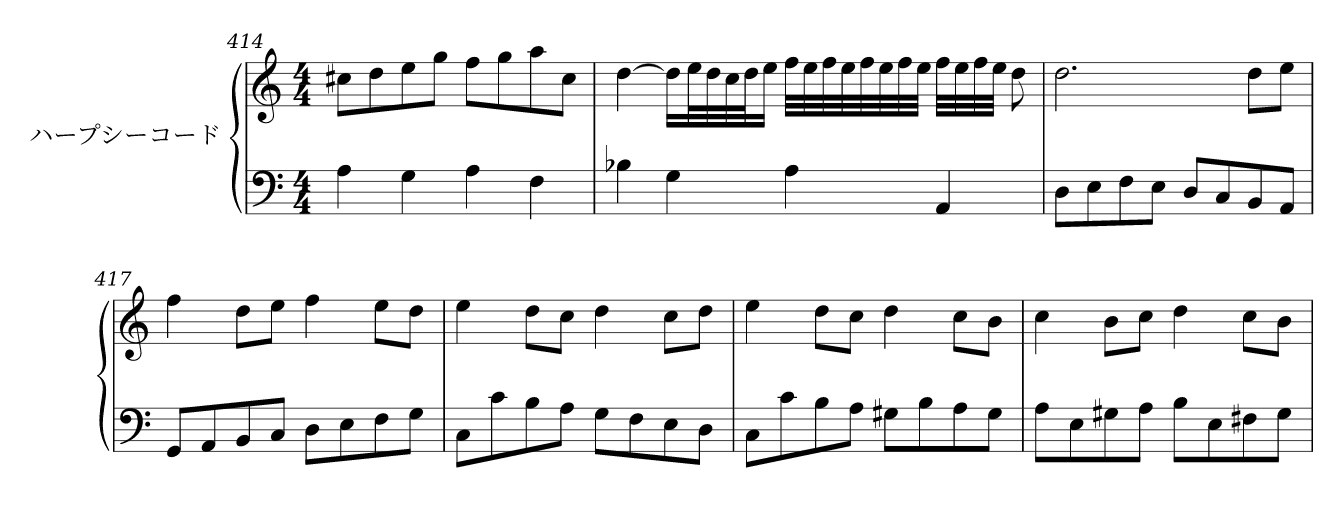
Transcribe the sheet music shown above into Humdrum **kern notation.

**kern	**kern
*part1	*part1
*staff2	*staff1
*I"ハープシーコード	*
*clefF4	*clefG2
*k[]	*k[]
*M4/4	*M4/4
=414	=414
4A\	8cc#X\L
.	8dd\
4G\	8ee\
.	8gg\J
4A\	8ff\L
.	8gg\
4F\	8aa\
.	8cc#\J
!!LO:LB:g=z
=415	=415
4B-X\	[4dd\
4G\	16dd\LL]
.	32ee\L
.	32dd\
.	32cc\
.	32dd\J
.	16ee\JJ
4A\	32ff\LLL
.	32ee\
.	32ff\
.	32ee\
.	32ff\
.	32ee\
.	32ff\
.	32ee\JJJ
4AA/	32ff\LLL
.	32ee\
.	32ff\
.	32ee\JJJ
.	8dd\
=416	=416
8D\L	2.dd\
8E\	.
8F\	.
8E\J	.
8D/L	.
8C/	.
8BB/	8dd\L
8AA/J	8ee\J
=417	=417
8GG/L	4ff\
8AA/	.
8BB/	8dd\L
8C/J	8ee\J
8D\L	4ff\
8E\	.
8F\	8ee\L
8G\J	8dd\J
=418	=418
8C\L	4ee\
8c\	.
8B\	8dd\L
8A\J	8cc\J
8G\L	4dd\
8F\	.
8E\	8cc\L
8D\J	8dd\J
!!LO:LB:g=z
=419	=419
8C\L	4ee\
8c\	.
8B\	8dd\L
8A\J	8cc\J
8G#X\L	4dd\
8B\	.
8A\	8cc\L
8G#\J	8b\J
=420	=420
8A\L	4cc\
8E\	.
8G#X\	8b\L
8A\J	8cc\J
8B\L	4dd\
8E\	.
8F#X\	8cc\L
8G#\J	8b\J
=	=
*-	*-
